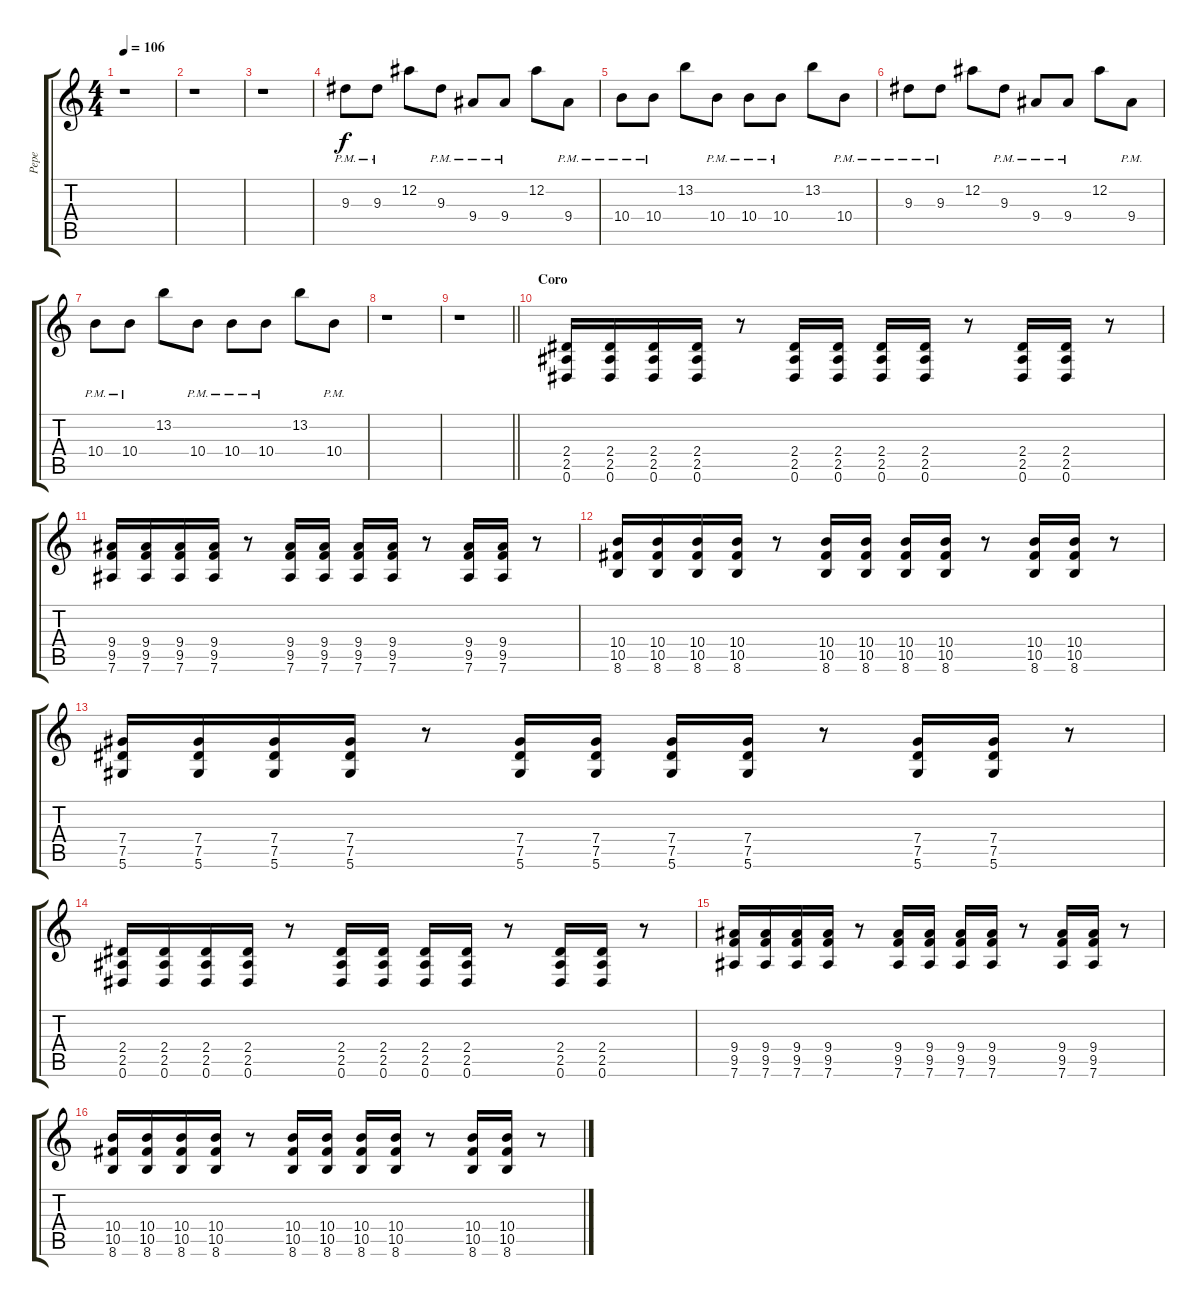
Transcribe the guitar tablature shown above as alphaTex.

\track ("Pepe" "Pepe") {instrument overdrivenguitar}
\staff {score tabs}
\tuning (Eb4 Bb3 Gb3 Db3 Ab2 Eb2) {hide}
\ts (4 4)
\tempo 106
\clef g2
\ks c
r.1{dy f} |
r.1 |
r.1 |
9.3{pm}.8 9.3{pm}.8 12.2.8 9.3{pm}.8 9.4{pm}.8 9.4{pm}.8 12.2.8 9.4{pm}.8 |
10.4{pm}.8 10.4{pm}.8 13.2.8 10.4{pm}.8 10.4{pm}.8 10.4{pm}.8 13.2.8 10.4{pm}.8 |
9.3{pm}.8 9.3{pm}.8 12.2.8 9.3{pm}.8 9.4{pm}.8 9.4{pm}.8 12.2.8 9.4{pm}.8 |
10.4{pm}.8 10.4{pm}.8 13.2.8 10.4{pm}.8 10.4{pm}.8 10.4{pm}.8 13.2.8 10.4{pm}.8 |
r.1 |
\barLineRight lightlight
r.1 |
\section ("" "Coro")
(2.4 2.5 0.6).16 (2.4 2.5 0.6).16 (2.4 2.5 0.6).16 (2.4 2.5 0.6).16 r.8 (2.4 2.5 0.6).16 (2.4 2.5 0.6).16 (2.4 2.5 0.6).16 (2.4 2.5 0.6).16 r.8 (2.4 2.5 0.6).16 (2.4 2.5 0.6).16 r.8 |
(9.4 9.5 7.6).16 (9.4 9.5 7.6).16 (9.4 9.5 7.6).16 (9.4 9.5 7.6).16 r.8 (9.4 9.5 7.6).16 (9.4 9.5 7.6).16 (9.4 9.5 7.6).16 (9.4 9.5 7.6).16 r.8 (9.4 9.5 7.6).16 (9.4 9.5 7.6).16 r.8 |
(10.4 10.5 8.6).16 (10.4 10.5 8.6).16 (10.4 10.5 8.6).16 (10.4 10.5 8.6).16 r.8 (10.4 10.5 8.6).16 (10.4 10.5 8.6).16 (10.4 10.5 8.6).16 (10.4 10.5 8.6).16 r.8 (10.4 10.5 8.6).16 (10.4 10.5 8.6).16 r.8 |
(7.4 7.5 5.6).16 (7.4 7.5 5.6).16 (7.4 7.5 5.6).16 (7.4 7.5 5.6).16 r.8 (7.4 7.5 5.6).16 (7.4 7.5 5.6).16 (7.4 7.5 5.6).16 (7.4 7.5 5.6).16 r.8 (7.4 7.5 5.6).16 (7.4 7.5 5.6).16 r.8 |
(2.4 2.5 0.6).16 (2.4 2.5 0.6).16 (2.4 2.5 0.6).16 (2.4 2.5 0.6).16 r.8 (2.4 2.5 0.6).16 (2.4 2.5 0.6).16 (2.4 2.5 0.6).16 (2.4 2.5 0.6).16 r.8 (2.4 2.5 0.6).16 (2.4 2.5 0.6).16 r.8 |
(9.4 9.5 7.6).16 (9.4 9.5 7.6).16 (9.4 9.5 7.6).16 (9.4 9.5 7.6).16 r.8 (9.4 9.5 7.6).16 (9.4 9.5 7.6).16 (9.4 9.5 7.6).16 (9.4 9.5 7.6).16 r.8 (9.4 9.5 7.6).16 (9.4 9.5 7.6).16 r.8 |
(10.4 10.5 8.6).16 (10.4 10.5 8.6).16 (10.4 10.5 8.6).16 (10.4 10.5 8.6).16 r.8 (10.4 10.5 8.6).16 (10.4 10.5 8.6).16 (10.4 10.5 8.6).16 (10.4 10.5 8.6).16 r.8 (10.4 10.5 8.6).16 (10.4 10.5 8.6).16 r.8
